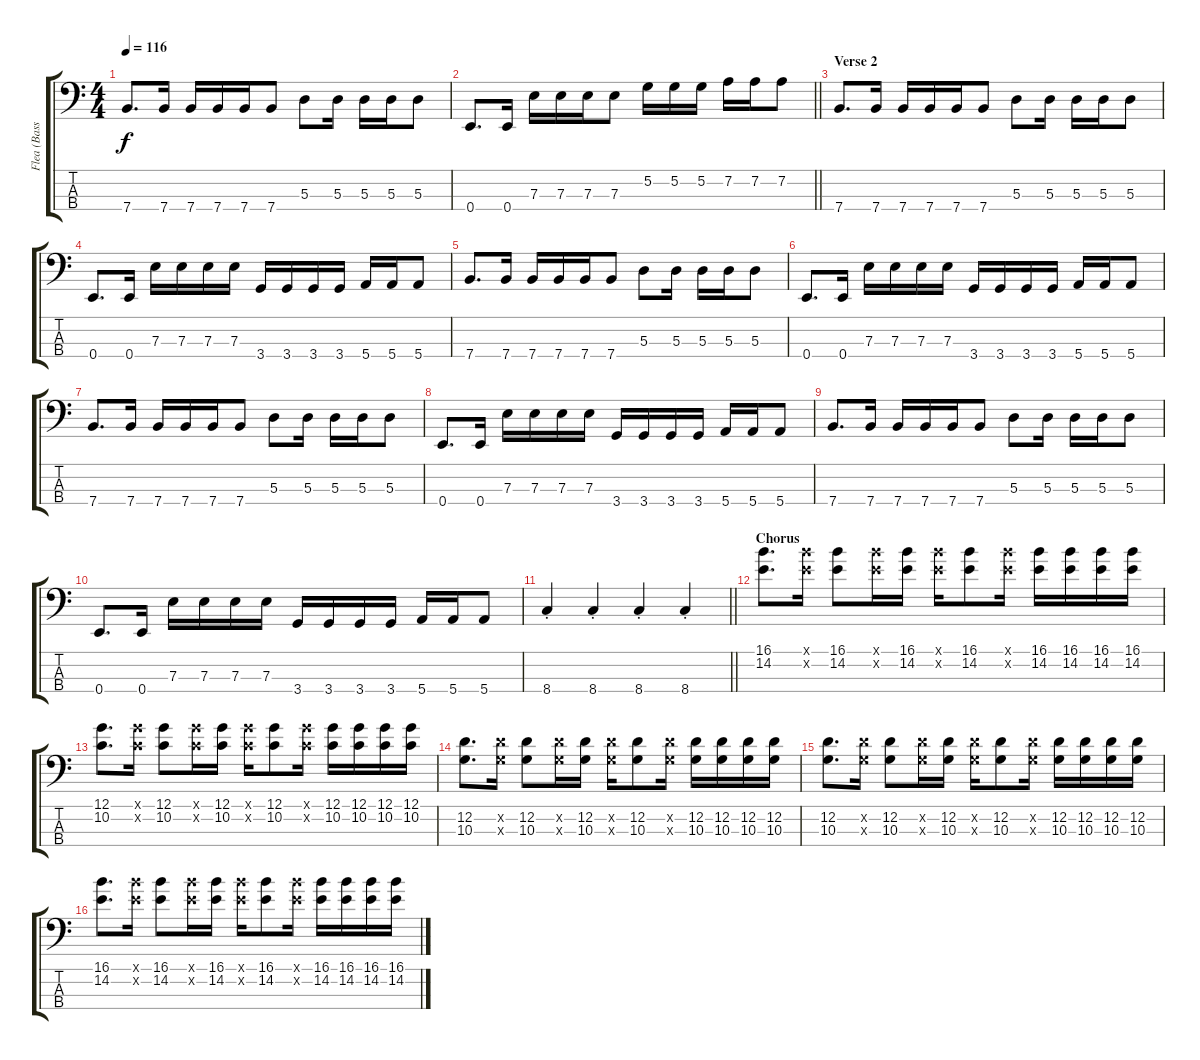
\track ("Flea (Bass)" "Flea (Bass") {instrument electricbassfinger}
\staff {score tabs}
\tuning (G2 D2 A1 E1) {hide}
\ts (4 4)
\tempo 116
\clef f4
\ks c
7.4.8{d dy f} 7.4.16 7.4.16 7.4.16 7.4.16 7.4.8 5.3.8 5.3.16 5.3.16 5.3.16 5.3.8 |
\barLineRight lightlight
0.4.8{d} 0.4.16 7.3.16 7.3.16 7.3.16 7.3.8 5.2.16 5.2.16 5.2.16 7.2.16 7.2.16 7.2.8 |
\section ("" "Verse 2")
7.4.8{d} 7.4.16 7.4.16 7.4.16 7.4.16 7.4.8 5.3.8 5.3.16 5.3.16 5.3.16 5.3.8 |
0.4.8{d} 0.4.16 7.3.16 7.3.16 7.3.16 7.3.16 3.4.16 3.4.16 3.4.16 3.4.16 5.4.16 5.4.16 5.4.8 |
7.4.8{d} 7.4.16 7.4.16 7.4.16 7.4.16 7.4.8 5.3.8 5.3.16 5.3.16 5.3.16 5.3.8 |
0.4.8{d} 0.4.16 7.3.16 7.3.16 7.3.16 7.3.16 3.4.16 3.4.16 3.4.16 3.4.16 5.4.16 5.4.16 5.4.8 |
7.4.8{d} 7.4.16 7.4.16 7.4.16 7.4.16 7.4.8 5.3.8 5.3.16 5.3.16 5.3.16 5.3.8 |
0.4.8{d} 0.4.16 7.3.16 7.3.16 7.3.16 7.3.16 3.4.16 3.4.16 3.4.16 3.4.16 5.4.16 5.4.16 5.4.8 |
7.4.8{d} 7.4.16 7.4.16 7.4.16 7.4.16 7.4.8 5.3.8 5.3.16 5.3.16 5.3.16 5.3.8 |
0.4.8{d} 0.4.16 7.3.16 7.3.16 7.3.16 7.3.16 3.4.16 3.4.16 3.4.16 3.4.16 5.4.16 5.4.16 5.4.8 |
\barLineRight lightlight
8.4{st}.4 8.4{st}.4 8.4{st}.4 8.4{st}.4 |
\section ("" "Chorus")
(16.1 14.2).8{d} (16.1{x} 14.2{x}).16 (16.1 14.2).8 (16.1{x} 14.2{x}).16 (16.1 14.2).16 (16.1{x} 14.2{x}).16 (16.1 14.2).8 (16.1{x} 14.2{x}).16 (16.1 14.2).16 (16.1 14.2).16 (16.1 14.2).16 (16.1 14.2).16 |
(12.1 10.2).8{d} (12.1{x} 10.2{x}).16 (12.1 10.2).8 (12.1{x} 10.2{x}).16 (12.1 10.2).16 (12.1{x} 10.2{x}).16 (12.1 10.2).8 (12.1{x} 10.2{x}).16 (12.1 10.2).16 (12.1 10.2).16 (12.1 10.2).16 (12.1 10.2).16 |
(12.2 10.3).8{d} (12.2{x} 10.3{x}).16 (12.2 10.3).8 (12.2{x} 10.3{x}).16 (12.2 10.3).16 (12.2{x} 10.3{x}).16 (12.2 10.3).8 (12.2{x} 10.3{x}).16 (12.2 10.3).16 (12.2 10.3).16 (12.2 10.3).16 (12.2 10.3).16 |
(12.2 10.3).8{d} (12.2{x} 10.3{x}).16 (12.2 10.3).8 (12.2{x} 10.3{x}).16 (12.2 10.3).16 (12.2{x} 10.3{x}).16 (12.2 10.3).8 (12.2{x} 10.3{x}).16 (12.2 10.3).16 (12.2 10.3).16 (12.2 10.3).16 (12.2 10.3).16 |
(16.1 14.2).8{d} (16.1{x} 14.2{x}).16 (16.1 14.2).8 (16.1{x} 14.2{x}).16 (16.1 14.2).16 (16.1{x} 14.2{x}).16 (16.1 14.2).8 (16.1{x} 14.2{x}).16 (16.1 14.2).16 (16.1 14.2).16 (16.1 14.2).16 (16.1 14.2).16
